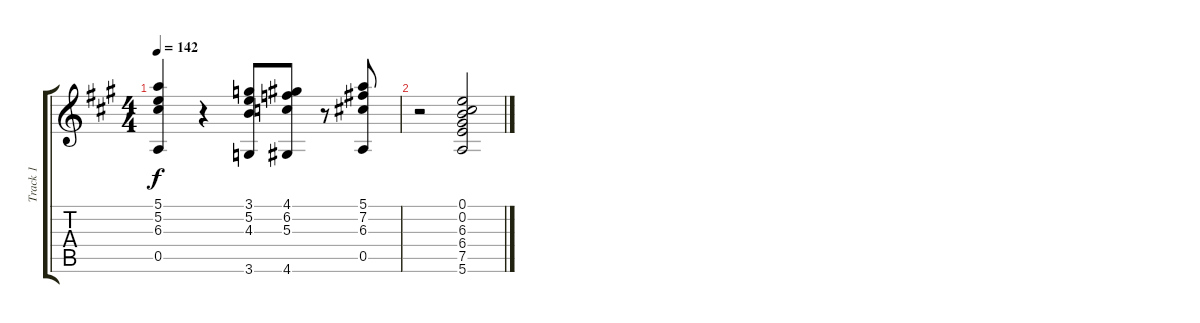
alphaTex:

\track ("Track 1" "Track 1") {instrument electricguitarjazz}
\staff {score tabs}
\tuning (E4 B3 G3 D3 A2 E2) {hide}
\ts (4 4)
\tempo 142
\clef g2
\ks a
(5.1 5.2 6.3 0.5).4{dy f} r.4 (3.1 5.2 4.3 3.6).8 (4.1 6.2 5.3 4.6).8 r.8 (5.1 7.2 6.3 0.5).8 |
r.2 (0.1 0.2 6.3 6.4 7.5 5.6).2
